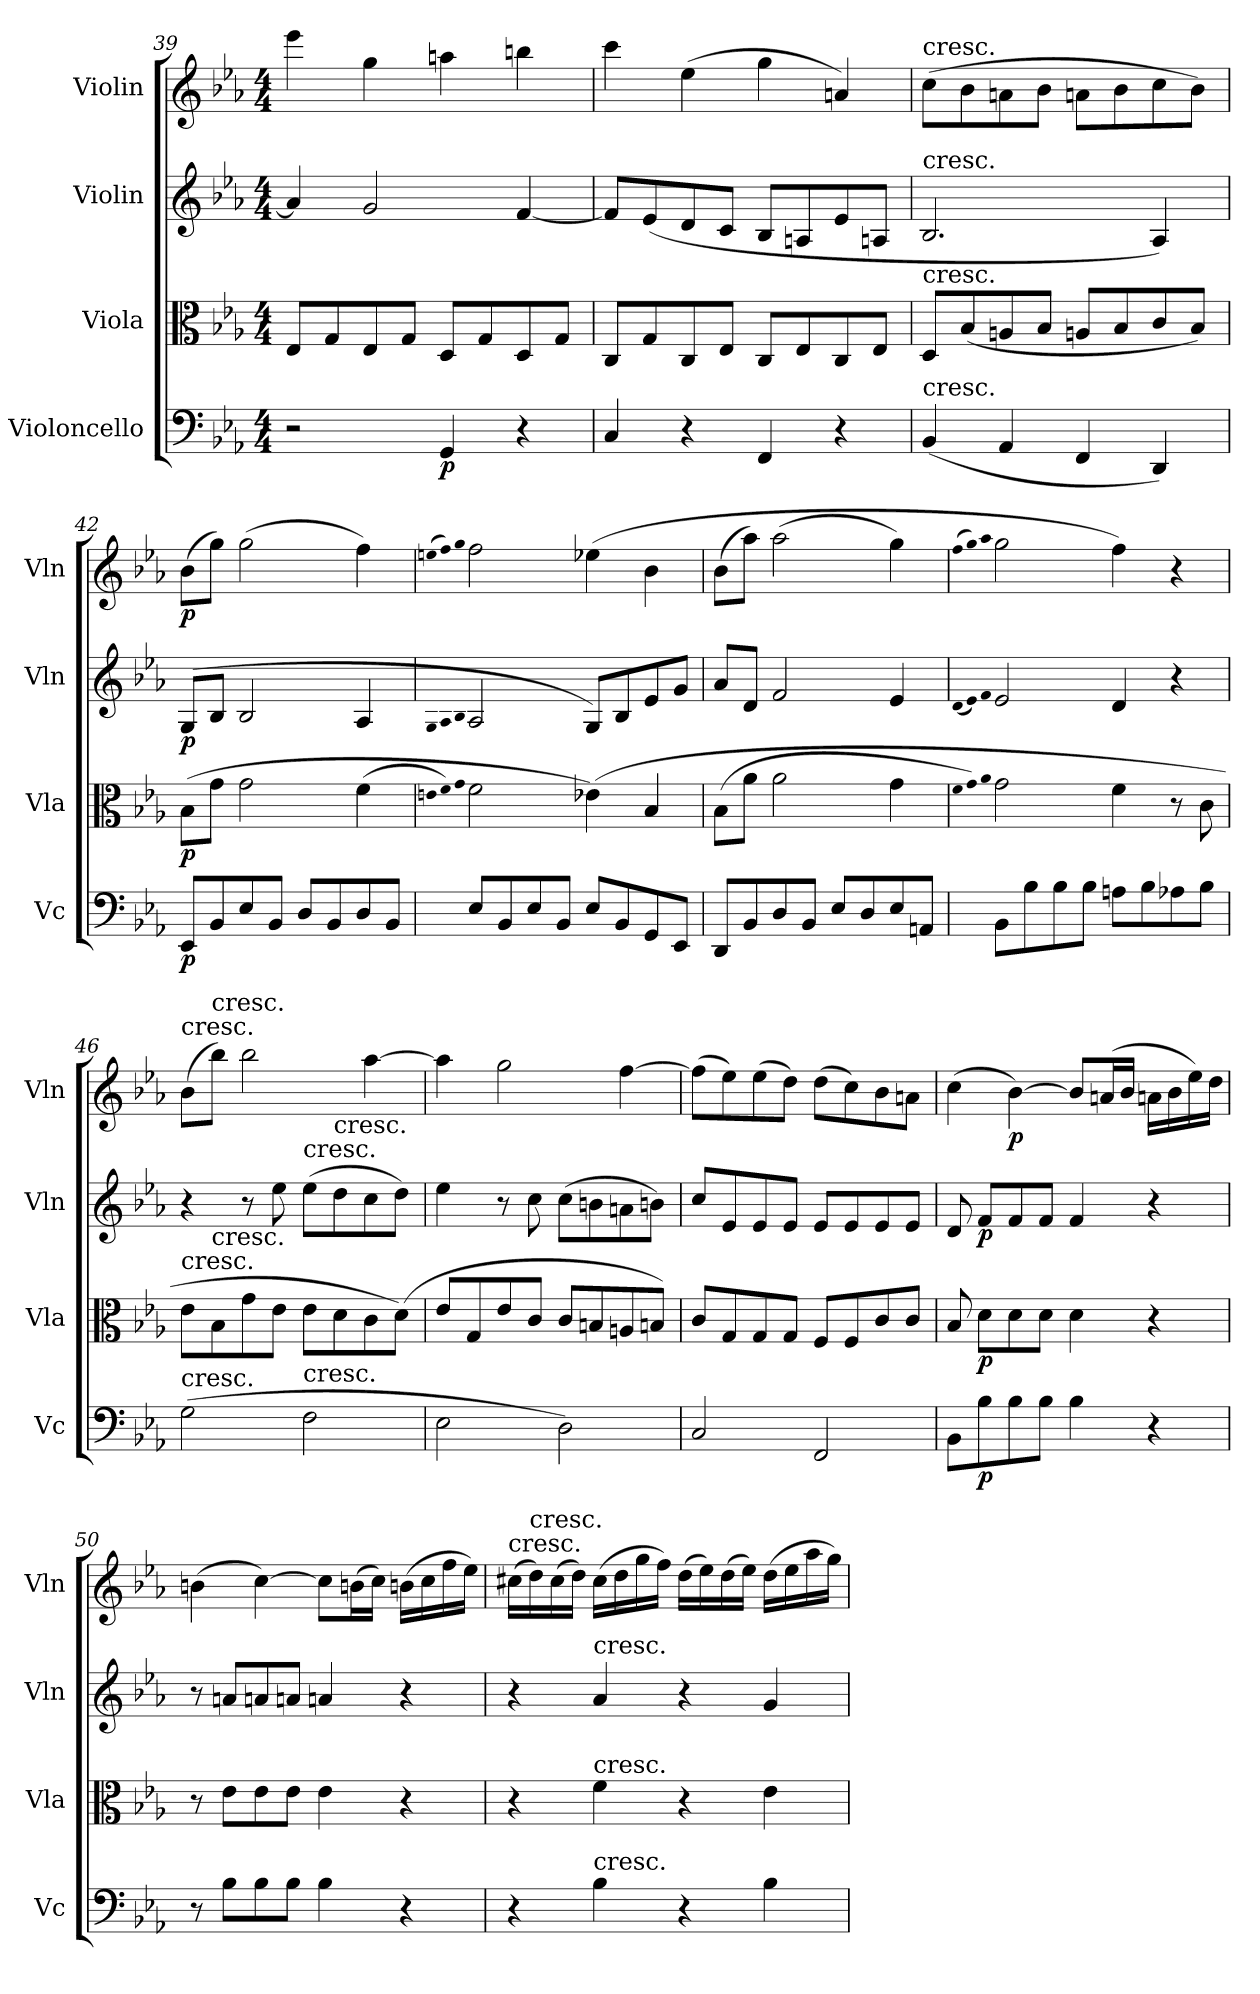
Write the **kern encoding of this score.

**kern	**dynam	**kern	**dynam	**kern	**dynam	**kern	**dynam
*part4	*part4	*part3	*part3	*part2	*part2	*part1	*part1
*staff4	*staff4	*staff3	*staff3	*staff2	*staff2	*staff1	*staff1
*I"Violoncello	*	*I"Viola	*	*I"Violin	*	*I"Violin	*
*I'Vc	*	*I'Vla	*	*I'Vln	*	*I'Vln	*
*clefF4	*	*clefC3	*	*clefG2	*	*clefG2	*
*k[b-e-a-]	*	*k[b-e-a-]	*	*k[b-e-a-]	*	*k[b-e-a-]	*
*M4/4	*	*M4/4	*	*M4/4	*	*M4/4	*
=39	=39	=39	=39	=39	=39	=39	=39
2r	.	8E-/L	.	4a-/]	.	4eee-\	.
.	.	8G/	.	.	.	.	.
.	.	8E-/	.	2g/	.	4gg\	.
.	.	8G/J	.	.	.	.	.
4GG/	p	8D/L	.	.	.	4aan\	.
.	.	8G/	.	.	.	.	.
4r	.	8D/	.	[4f/	.	4bbn\	.
.	.	8G/J	.	.	.	.	.
=40	=40	=40	=40	=40	=40	=40	=40
4C/	.	8C/L	.	8f/L]	.	4ccc\	.
.	.	8G/	.	(8e-/	.	.	.
4r	.	8C/	.	8d/	.	(4ee-\	.
.	.	8E-/J	.	8c/J	.	.	.
4FF/	.	8C/L	.	8B-/L	.	4gg\	.
.	.	8E-/	.	8An/	.	.	.
4r	.	8C/	.	8e-/	.	4an/)	.
.	.	8E-/J	.	8An/J	.	.	.
=41	=41	=41	=41	=41	=41	=41	=41
!	!	!	!	!	!	!LO:TX:t=cresc.	!
!	!	!	!	!LO:TX:t=cresc.	!	!	!
!	!	!LO:TX:t=cresc.	!	!	!	!	!
!LO:TX:t=cresc.	!	!	!	!	!	!	!
(4BB-/	.	8D/L	.	2.B-/	.	(8cc\L	.
.	.	(8B-/	.	.	.	8b-\	.
4AA-/	.	8An/	.	.	.	8an\	.
.	.	8B-/J	.	.	.	8b-\J	.
4FF/	.	8An/L	.	.	.	8an\L	.
.	.	8B-/	.	.	.	8b-\	.
4DD/)	.	8c/	.	4A-/)	.	8cc\	.
.	.	8B-/J)	.	.	.	8b-\J)	.
=42	=42	=42	=42	=42	=42	=42	=42
8EE-/L	p	(8B-\L	p	(8G/L	p	(8b-\L	p
8BB-/	.	8g\J	.	8B-/J	.	8gg\J)	.
8E-/	.	2g\	.	2B-/	.	(2gg\	.
8BB-/J	.	.	.	.	.	.	.
8D/L	.	.	.	.	.	.	.
8BB-/	.	.	.	.	.	.	.
8D/	.	(4f\	.	4A-/	.	4ff\)	.
8BB-/J	.	.	.	.	.	.	.
=43	=43	=43	=43	=43	=43	=43	=43
.	.	qen	.	qG	.	(qeen	.
.	.	qf)	.	qA-	.	qff)	.
.	.	qg	.	qB-	.	qgg	.
8E-/L	.	2f\	.	2A-/	.	2ff\	.
8BB-/	.	.	.	.	.	.	.
8E-/	.	.	.	.	.	.	.
8BB-/J	.	.	.	.	.	.	.
8E-/L	.	(4e-X\)	.	8G/L)	.	(4ee-X\	.
8BB-/	.	.	.	8B-/	.	.	.
8GG/	.	4B-/	.	8e-/	.	4b-\	.
8EE-/J	.	.	.	8g/J	.	.	.
=44	=44	=44	=44	=44	=44	=44	=44
8DD/L	.	(8B-\L	.	8a-/L	.	(8b-\L	.
8BB-/	.	8a-\J	.	8d/J	.	8aa-\J)	.
8D/	.	2a-\	.	2f/	.	(2aa-\	.
8BB-/J	.	.	.	.	.	.	.
8E-/L	.	.	.	.	.	.	.
8D/	.	.	.	.	.	.	.
8E-/	.	4g\	.	4e-/	.	4gg\)	.
8AAn/J	.	.	.	.	.	.	.
=45	=45	=45	=45	=45	=45	=45	=45
.	.	qf	.	(qd	.	(qff	.
.	.	qg)	.	qe-)	.	qgg)	.
.	.	qa-	.	qf	.	qaa-	.
8BB-\L	.	2g\	.	2e-/	.	2gg\	.
8B-\	.	.	.	.	.	.	.
8B-\	.	.	.	.	.	.	.
8B-\J	.	.	.	.	.	.	.
8An\L	.	4f\	.	4d/	.	4ff\)	.
8B-\	.	.	.	.	.	.	.
8A-X\	.	8r	.	4r	.	4r	.
8B-\J	.	8c\	.	.	.	.	.
=46	=46	=46	=46	=46	=46	=46	=46
!	!	!	!	!	!	!LO:TX:t=cresc.	!
!	!	!LO:TX:t=cresc.	!	!	!	!	!
!LO:TX:t=cresc.	!	!	!	!	!	!	!
(2G\	.	8e-\L	.	4r	.	(8b-\L	.
!	!	!	!	!	!	!LO:TX:t=cresc.	!
!	!	!LO:TX:t=cresc.	!	!	!	!	!
.	.	8B-\	.	.	.	8bb-\J)	.
.	.	8g\	.	8r	.	2bb-\	.
.	.	8e-\J	.	8ee-\	.	.	.
!	!	!	!	!LO:TX:t=cresc.	!	!	!
!LO:TX:t=cresc.	!	!	!	!	!	!	!
2F\	.	8e-\L	.	(8ee-\L	.	.	.
!	!	!	!	!LO:TX:t=cresc.	!	!	!
.	.	8d\	.	8dd\	.	.	.
.	.	8c\	.	8cc\	.	[4aa-\	.
.	.	(8d\J)	.	8dd\J)	.	.	.
=47	=47	=47	=47	=47	=47	=47	=47
2E-\	.	8e-/L	.	4ee-\	.	4aa-\]	.
.	.	8G/	.	.	.	.	.
.	.	8e-/	.	8r	.	2gg\	.
.	.	8c/J	.	8cc\	.	.	.
2D\)	.	8c/L	.	(8cc\L	.	.	.
.	.	8Bn/	.	8bn\	.	.	.
.	.	8An/	.	8an\	.	[4ff\	.
.	.	8Bn/J)	.	8bn\J)	.	.	.
=48	=48	=48	=48	=48	=48	=48	=48
2C/	.	8c/L	.	8cc/L	.	(8ff\L]	.
.	.	8G/	.	8e-/	.	8ee-\)	.
.	.	8G/	.	8e-/	.	(8ee-\	.
.	.	8G/J	.	8e-/J	.	8dd\J)	.
2FF/	.	8F/L	.	8e-/L	.	(8dd\L	.
.	.	8F/	.	8e-/	.	8cc\)	.
.	.	8c/	.	8e-/	.	8b-\	.
.	.	8c/J	.	8e-/J	.	8an\J	.
=49	=49	=49	=49	=49	=49	=49	=49
8BB-\L	.	8B-/	.	8d/	.	(4cc\	.
8B-\	p	8d\L	p	8f/L	p	.	.
8B-\	.	8d\	.	8f/	.	[4b-\)	p
8B-\J	.	8d\J	.	8f/J	.	.	.
4B-\	.	4d\	.	4f/	.	8b-/L]	.
.	.	.	.	.	.	(16an/L	.
.	.	.	.	.	.	16b-/JJ	.
4r	.	4r	.	4r	.	16an\LL	.
.	.	.	.	.	.	16b-\	.
.	.	.	.	.	.	16ee-\)	.
.	.	.	.	.	.	16dd\JJ	.
=50	=50	=50	=50	=50	=50	=50	=50
8r	.	8r	.	8r	.	(4bn\	.
8B-\L	.	8e-\L	.	8an/L	.	.	.
8B-\	.	8e-\	.	8an/	.	[4cc\)	.
8B-\J	.	8e-\J	.	8an/J	.	.	.
4B-\	.	4e-\	.	4an/	.	8cc\L]	.
.	.	.	.	.	.	(16bn\L	.
.	.	.	.	.	.	16cc\JJ)	.
4r	.	4r	.	4r	.	(16bn\LL	.
.	.	.	.	.	.	16cc\	.
.	.	.	.	.	.	16ff\	.
.	.	.	.	.	.	16ee-\JJ)	.
=51	=51	=51	=51	=51	=51	=51	=51
!	!	!	!	!	!	!LO:TX:t=cresc.	!
4r	.	4r	.	4r	.	(16cc#X\LL	.
!	!	!	!	!	!	!LO:TX:t=cresc.	!
.	.	.	.	.	.	16dd\)	.
.	.	.	.	.	.	(16cc#\	.
.	.	.	.	.	.	16dd\JJ)	.
!	!	!	!	!LO:TX:t=cresc.	!	!	!
!	!	!LO:TX:t=cresc.	!	!	!	!	!
!LO:TX:t=cresc.	!	!	!	!	!	!	!
4B-\	.	4f\	.	4a-/	.	(16cc#\LL	.
.	.	.	.	.	.	16dd\	.
.	.	.	.	.	.	16gg\	.
.	.	.	.	.	.	16ff\JJ)	.
4r	.	4r	.	4r	.	(16dd\LL	.
.	.	.	.	.	.	16ee-\)	.
.	.	.	.	.	.	(16dd\	.
.	.	.	.	.	.	16ee-\JJ)	.
4B-\	.	4e-\	.	4g/	.	(16dd\LL	.
.	.	.	.	.	.	16ee-\	.
.	.	.	.	.	.	16aa-\	.
.	.	.	.	.	.	16gg\JJ)	.
=	=	=	=	=	=	=	=
*-	*-	*-	*-	*-	*-	*-	*-
